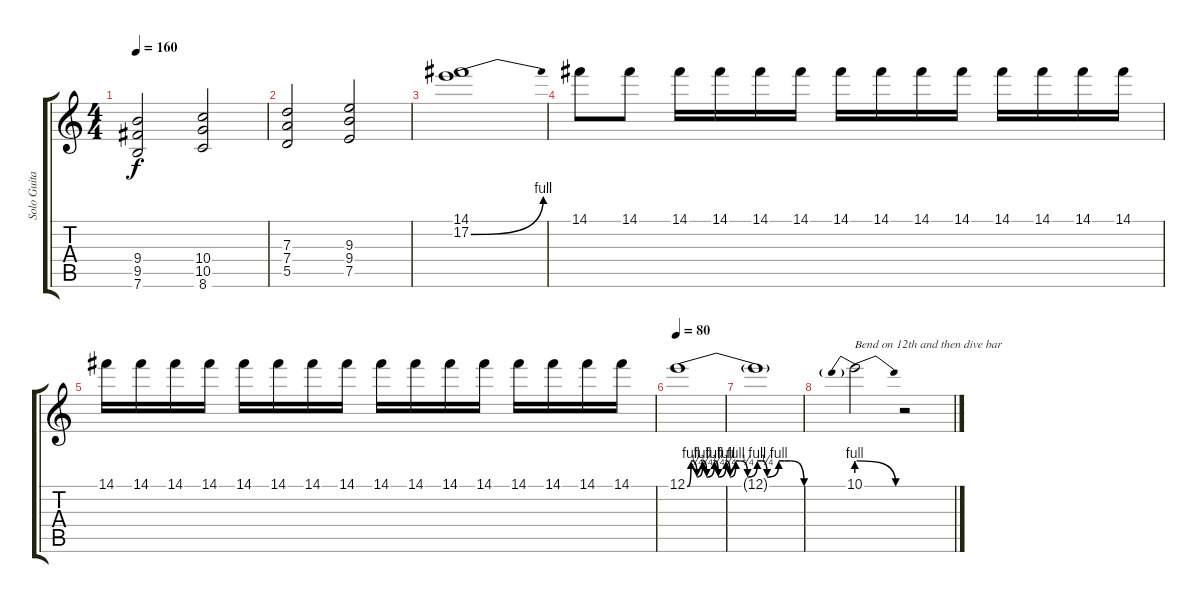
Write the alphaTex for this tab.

\track ("Solo Guitar" "Solo Guita") {instrument distortionguitar}
\staff {score tabs}
\tuning (E4 B3 G3 D3 A2 E2) {hide}
\ts (4 4)
\tempo 160
\clef g2
\ks c
(9.4 9.5 7.6).2{dy f} (10.4 10.5 8.6).2 |
(7.3 7.4 5.5).2 (9.3 9.4 7.5).2 |
(14.1 17.2{be (bend 0 0 60 4)}).1 |
14.1.8 14.1.8 14.1.16 14.1.16 14.1.16 14.1.16 14.1.16 14.1.16 14.1.16 14.1.16 14.1.16 14.1.16 14.1.16 14.1.16 |
14.1.16 14.1.16 14.1.16 14.1.16 14.1.16 14.1.16 14.1.16 14.1.16 14.1.16 14.1.16 14.1.16 14.1.16 14.1.16 14.1.16 14.1.16 14.1.16 |
\tempo 80
12.1{be (custom 0 0 2 4 5 1 8 4 10 1 14 4 16 1 20 4 22 1 25 4 27 4 31 1 36 4 38 4 41 1 47 4 50 4 53 4 60 0)}.1 |
12.1{t}.1 |
10.1{be (prebendrelease 0 4 60 0)}.2{txt "Bend on 12th and then dive bar"} r.2
